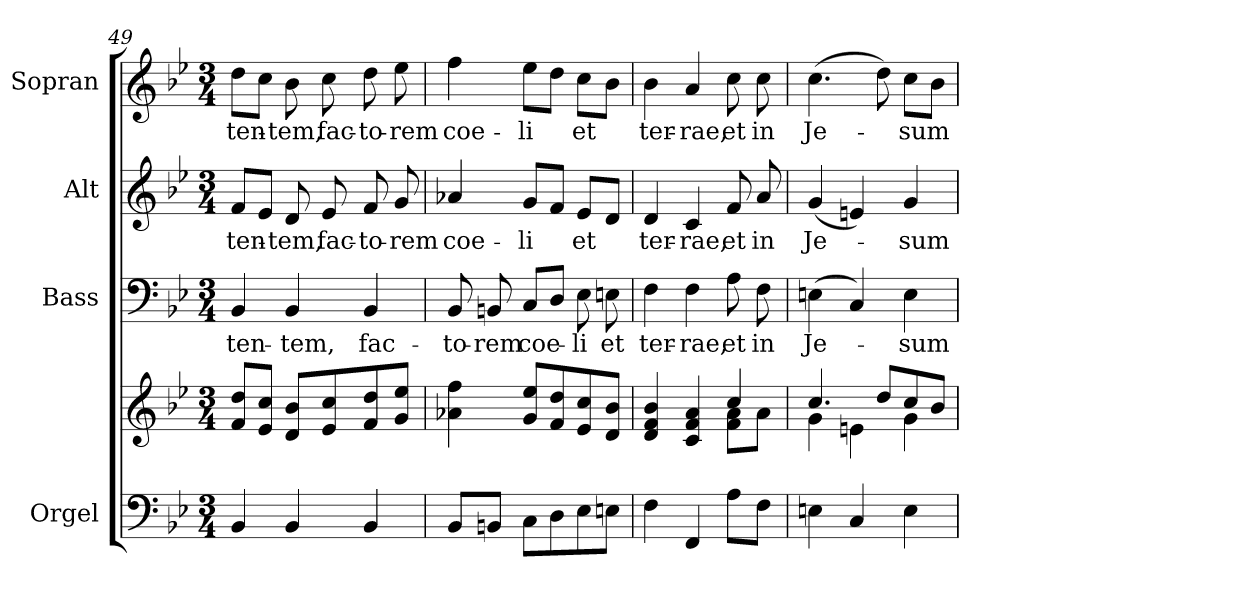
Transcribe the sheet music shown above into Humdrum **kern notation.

**kern	**kern	**kern	**text	**kern	**text	**kern	**text
*part4	*part4	*part3	*part3	*part2	*part2	*part1	*part1
*staff5	*staff4	*staff3	*staff3	*staff2	*staff2	*staff1	*staff1
*I"Orgel	*	*I"Bass	*	*I"Alt	*	*I"Sopran	*
*I'Org.	*	*I'B.	*	*I'A.	*	*I'S.	*
*clefF4	*clefG2	*clefF4	*	*clefG2	*	*clefG2	*
*k[b-e-]	*k[b-e-]	*k[b-e-]	*	*k[b-e-]	*	*k[b-e-]	*
*B-:	*B-:	*B-:	*	*B-:	*	*B-:	*
*M3/4	*M3/4	*M3/4	*	*M3/4	*	*M3/4	*
=49	=49	=49	=49	=49	=49	=49	=49
!	!	!	!LO:LY:b	!	!LO:LY:b	!	!LO:LY:b
4BB-/	8f/ 8dd/L	4BB-/	-ten-	8f/L	-ten-	8dd\L	-ten-
.	8e-/ 8cc/J	.	.	8e-/J	.	8cc\J	.
!	!	!	!LO:LY:b	!	!LO:LY:b	!	!LO:LY:b
4BB-/	8d/ 8b-/L	4BB-/	-tem,	8d/	-tem,	8b-\	-tem,
!	!	!	!	!	!LO:LY:b	!	!LO:LY:b
.	8e-/ 8cc/	.	.	8e-/	fac-	8cc\	fac-
!	!	!	!LO:LY:b	!	!LO:LY:b	!	!LO:LY:b
4BB-/	8f/ 8dd/	4BB-/	fac-	8f/	-to-	8dd\	-to-
!	!	!	!	!	!LO:LY:b	!	!LO:LY:b
.	8g/ 8ee-/J	.	.	8g/	-rem	8ee-\	-rem
=50	=50	=50	=50	=50	=50	=50	=50
!	!	!	!LO:LY:b	!	!LO:LY:b	!	!LO:LY:b
8BB-/L	4a-X\ 4ff\	8BB-/	-to-	4a-X/	coe-	4ff\	coe-
!	!	!	!LO:LY:b	!	!	!	!
8BBn/J	.	8BBn/	-rem	.	.	.	.
!	!	!	!LO:LY:b	!	!LO:LY:b	!	!LO:LY:b
8C\L	8g/ 8ee-/L	8C/L	coe-	8g/L	-li	8ee-\L	-li
8D\	8f/ 8dd/	8D/J	.	8f/J	.	8dd\J	.
!	!	!	!LO:LY:b	!	!LO:LY:b	!	!LO:LY:b
8E-\	8e-/ 8cc/	8E-\	-li	8e-/L	et	8cc\L	et
!	!	!	!LO:LY:b	!	!	!	!
8En\J	8d/ 8b-/J	8En\	et	8d/J	.	8b-\J	.
=51	=51	=51	=51	=51	=51	=51	=51
*	*^	*	*	*	*	*	*
!	!	!	!	!LO:LY:b	!	!LO:LY:b	!	!LO:LY:b
4F\	4d/ 4f/ 4b-/	2ryy	4F\	ter-	4d/	ter-	4b-\	ter-
!	!	!	!	!LO:LY:b	!	!LO:LY:b	!	!LO:LY:b
4FF/	4c/ 4f/ 4a/	.	4F\	-rae,	4c/	-rae,	4a/	-rae,
!	!	!	!	!LO:LY:b	!	!LO:LY:b	!	!LO:LY:b
8A\L	4cc/	8f\ 8a\L	8A\	et	8f/	et	8cc\	et
!	!	!	!	!LO:LY:b	!	!LO:LY:b	!	!LO:LY:b
8F\J	.	8a\J	8F\	in	8a/	in	8cc\	in
!!LO:LB:g=z
=52	=52	=52	=52	=52	=52	=52	=52	=52
!	!	!	!	!LO:LY:b	!	!LO:LY:b	!	!LO:LY:b
4En\	4.cc/	4g\	(>4En\	Je-	(<4g/	Je-	(>4.cc\	Je-
4C/	.	4en\	4C/)	.	4en/)	.	.	.
.	8dd/L	.	.	.	.	.	8dd\)	.
!	!	!	!	!LO:LY:b	!	!LO:LY:b	!	!LO:LY:b
4E\	8cc/	4g\	4E\	-sum	4g/	-sum	8cc\L	-sum
.	8b-/J	.	.	.	.	.	8b-\J	.
*	*v	*v	*	*	*	*	*	*
=	=	=	=	=	=	=	=
*-	*-	*-	*-	*-	*-	*-	*-
